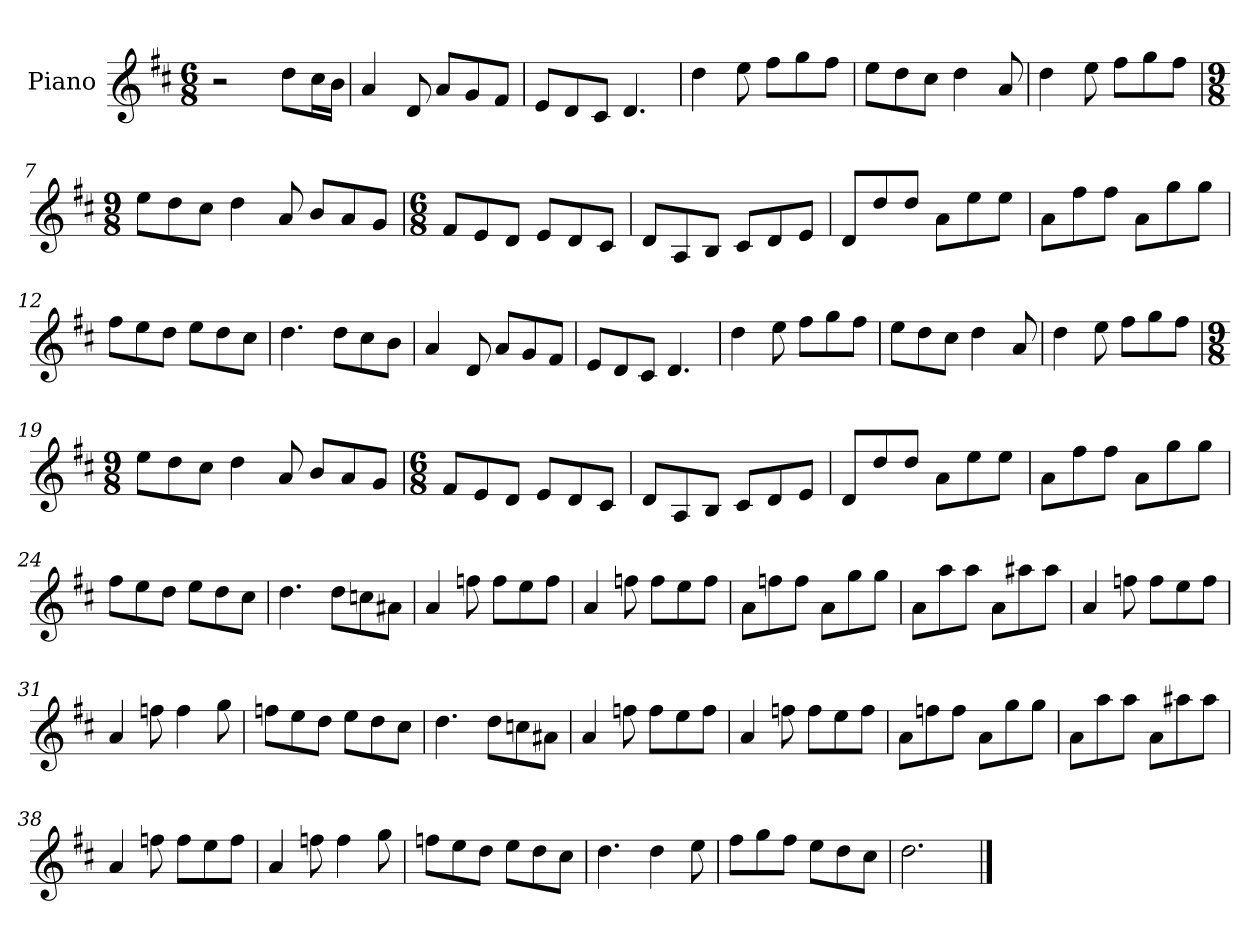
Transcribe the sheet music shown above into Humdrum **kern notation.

**kern
*part1
*staff1
*I"Piano
*I'Pno
*clefG2
*k[f#c#]
*M6/8
=1
2r
8dd\L
16cc#\L
16b\JJ
=2
4a/
8d/
8a/L
8g/
8f#/J
=3
8e/L
8d/
8c#/J
4.d/
=4
4dd\
8ee\
8ff#\L
8gg\
8ff#\J
=5
8ee\L
8dd\
8cc#\J
4dd\
8a/
=6
4dd\
8ee\
8ff#\L
8gg\
8ff#\J
=7
*M9/8
8ee\L
8dd\
8cc#\J
4dd\
8a/
8b/L
8a/
8g/J
=8
*M6/8
8f#/L
8e/
8d/J
8e/L
8d/
8c#/J
=9
8d/L
8A/
8B/J
8c#/L
8d/
8e/J
=10
8d/L
8dd/
8dd/J
8a\L
8ee\
8ee\J
=11
8a\L
8ff#\
8ff#\J
8a\L
8gg\
8gg\J
=12
8ff#\L
8ee\
8dd\J
8ee\L
8dd\
8cc#\J
=13
4.dd\
8dd\L
8cc#\
8b\J
=14
4a/
8d/
8a/L
8g/
8f#/J
=15
8e/L
8d/
8c#/J
4.d/
=16
4dd\
8ee\
8ff#\L
8gg\
8ff#\J
=17
8ee\L
8dd\
8cc#\J
4dd\
8a/
=18
4dd\
8ee\
8ff#\L
8gg\
8ff#\J
=19
*M9/8
8ee\L
8dd\
8cc#\J
4dd\
8a/
8b/L
8a/
8g/J
=20
*M6/8
8f#/L
8e/
8d/J
8e/L
8d/
8c#/J
=21
8d/L
8A/
8B/J
8c#/L
8d/
8e/J
=22
8d/L
8dd/
8dd/J
8a\L
8ee\
8ee\J
=23
8a\L
8ff#\
8ff#\J
8a\L
8gg\
8gg\J
=24
8ff#\L
8ee\
8dd\J
8ee\L
8dd\
8cc#\J
=25
4.dd\
8dd\L
8ccn\
8a#X\J
=26
4a/
8ffn\
8ff\L
8ee\
8ff\J
=27
4a/
8ffn\
8ff\L
8ee\
8ff\J
=28
8a\L
8ffn\
8ff\J
8a\L
8gg\
8gg\J
=29
8a\L
8aa\
8aa\J
8a\L
8aa#X\
8aa#\J
=30
4a/
8ffn\
8ff\L
8ee\
8ff\J
=31
4a/
8ffn\
4ff\
8gg\
=32
8ffn\L
8ee\
8dd\J
8ee\L
8dd\
8cc#\J
=33
4.dd\
8dd\L
8ccn\
8a#X\J
=34
4a/
8ffn\
8ff\L
8ee\
8ff\J
=35
4a/
8ffn\
8ff\L
8ee\
8ff\J
=36
8a\L
8ffn\
8ff\J
8a\L
8gg\
8gg\J
=37
8a\L
8aa\
8aa\J
8a\L
8aa#X\
8aa#\J
=38
4a/
8ffn\
8ff\L
8ee\
8ff\J
=39
4a/
8ffn\
4ff\
8gg\
=40
8ffn\L
8ee\
8dd\J
8ee\L
8dd\
8cc#\J
=41
4.dd\
4dd\
8ee\
=42
8ff#\L
8gg\
8ff#\J
8ee\L
8dd\
8cc#\J
=43
2.dd\
==
*-
